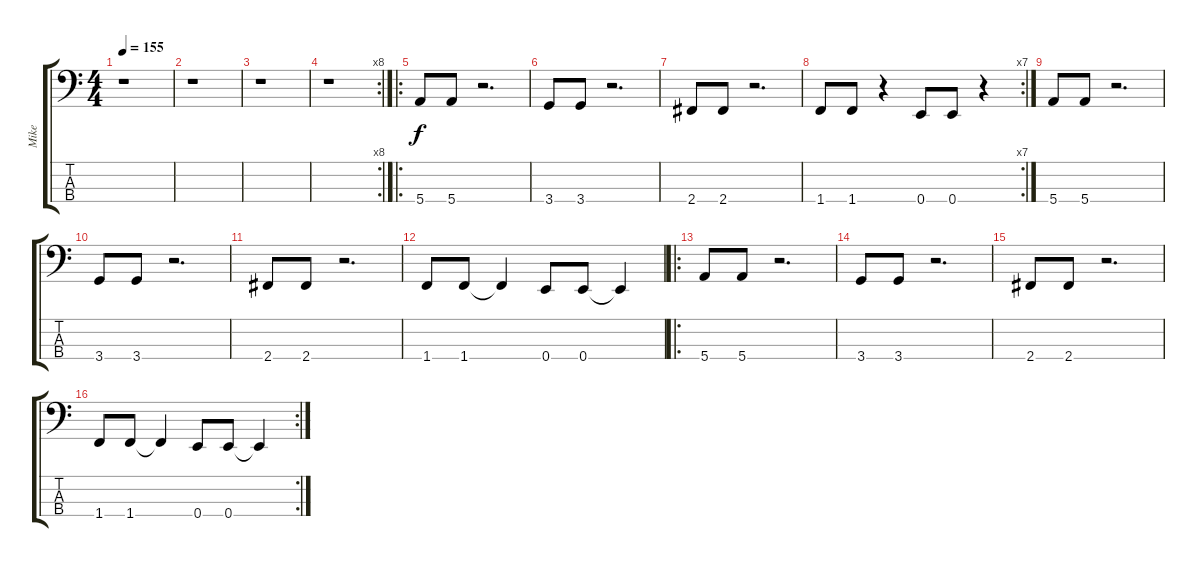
\track ("Mike" "Mike") {instrument electricbasspick}
\staff {score tabs}
\tuning (G2 D2 A1 E1) {hide}
\ts (4 4)
\tempo 155
\clef f4
\ks c
r.1{dy f instrument electricbasspick} |
r.1 |
r.1 |
\rc 8
r.1 |
\ro
5.4.8 5.4.8 r.2{d} |
3.4.8 3.4.8 r.2{d} |
2.4.8 2.4.8 r.2{d} |
\rc 7
1.4.8 1.4.8 r.4 0.4.8 0.4.8 r.4 |
5.4.8 5.4.8 r.2{d} |
3.4.8 3.4.8 r.2{d} |
2.4.8 2.4.8 r.2{d} |
1.4.8 1.4.8 1.4{t}.4 0.4.8 0.4.8 0.4{t}.4 |
\ro
5.4.8 5.4.8 r.2{d} |
3.4.8 3.4.8 r.2{d} |
2.4.8 2.4.8 r.2{d} |
\rc 2
1.4.8 1.4.8 1.4{t}.4 0.4.8 0.4.8 0.4{t}.4
